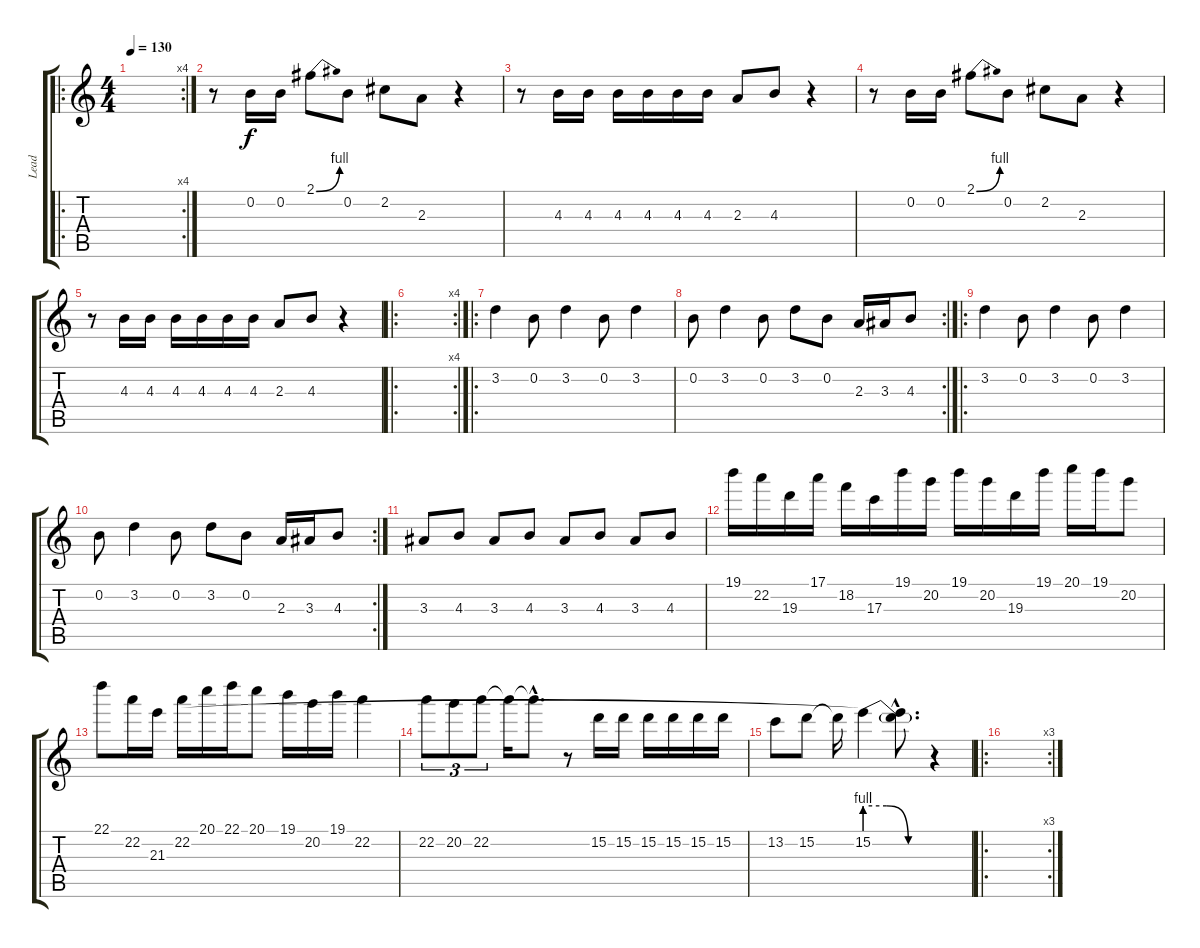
\track ("Lead" "Lead") {instrument overdrivenguitar}
\staff {score tabs}
\tuning (E4 B3 G3 D3 A2 E2) {hide}
\ro
\rc 4
\ts (4 4)
\tempo 130
\clef g2
\ks c
|
r.8 0.2.16 0.2.16 2.1{be (bend 0 0 60 4)}.8 0.2.8 2.2.8 2.3.8 r.4 |
r.8 4.3.16 4.3.16 4.3.16 4.3.16 4.3.16 4.3.16 2.3.8 4.3.8 r.4 |
r.8 0.2.16 0.2.16 2.1{be (bend 0 0 60 4)}.8 0.2.8 2.2.8 2.3.8 r.4 |
r.8 4.3.16 4.3.16 4.3.16 4.3.16 4.3.16 4.3.16 2.3.8 4.3.8 r.4 |
\ro
\rc 4
|
\ro
3.2.4 0.2.8 3.2.4 0.2.8 3.2.4 |
\rc 2
0.2.8 3.2.4 0.2.8 3.2.8 0.2.8 2.3.16 3.3.16 4.3.8 |
\ro
3.2.4 0.2.8 3.2.4 0.2.8 3.2.4 |
\rc 2
0.2.8 3.2.4 0.2.8 3.2.8 0.2.8 2.3.16 3.3.16 4.3.8 |
3.3.8 4.3.8 3.3.8 4.3.8 3.3.8 4.3.8 3.3.8 4.3.8 |
19.1.16 22.2.16 19.3.16 17.1.16 18.2.16 17.3.16 19.1.16 20.2.16 19.1.16 20.2.16 19.3.16 19.1.16 20.1.16 19.1.16 20.2.8 |
22.1.8 22.2.16 21.3.16 22.2.16 20.1.16 22.1.16 20.1.8 19.1.16 20.2.16 19.1.16 22.2.4 |
22.2.8{tu (3 2)} 20.2.8{tu (3 2)} 22.2.8{tu (3 2)} 22.2{t}.16 22.2{hac t}.8{d} r.8 15.2.16 15.2.16 15.2.16 15.2.16 15.2.16 15.2.16 |
13.2.8 15.2.8 15.2{t}.16 15.2{be (custom 0 4 20 4 40 0 60 0)}.4 (15.2{hac t} 21.3{hac t}).8{d} r.4 |
\ro
\rc 3
